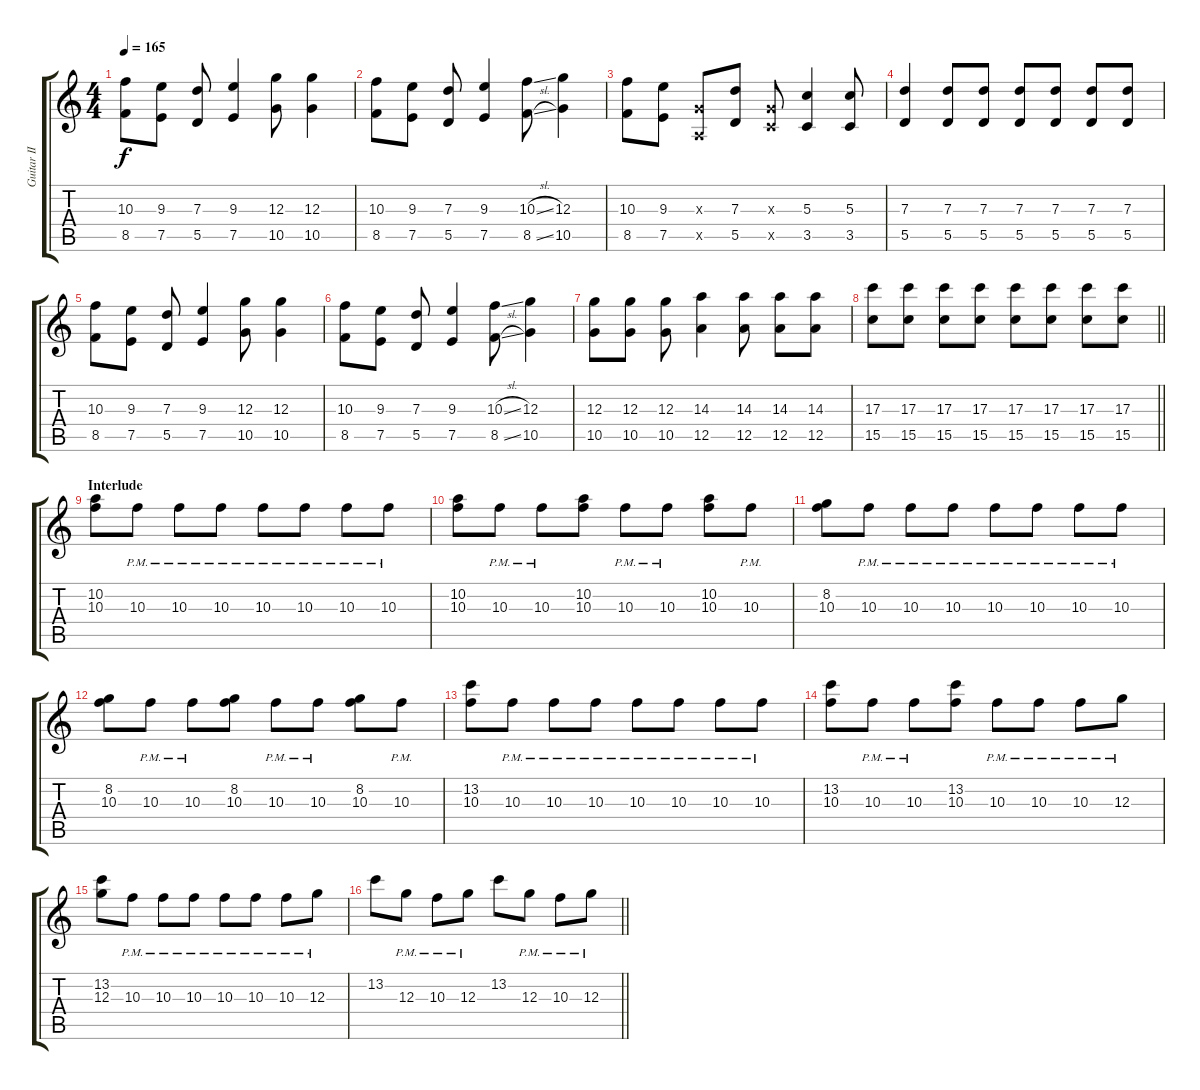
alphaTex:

\track ("Guitar II (Left)" "Guitar II ") {instrument distortionguitar}
\staff {score tabs}
\tuning (E4 B3 G3 D3 A2 D2) {hide}
\ts (4 4)
\tempo 165
\clef g2
\ks c
(10.3 8.5).8{dy f} (9.3 7.5).8 (7.3 5.5).8 (9.3 7.5).4 (12.3 10.5).8 (12.3 10.5).4 |
(10.3 8.5).8 (9.3 7.5).8 (7.3 5.5).8 (9.3 7.5).4 (10.3{sl} 8.5{sl}).8 (12.3 10.5).4 |
(10.3 8.5).8 (9.3 7.5).8 (0.3{x} 0.5{x}).8 (7.3 5.5).8 (0.3{x} 3.5{x}).8 (5.3 3.5).4 (5.3 3.5).8 |
(7.3 5.5).4 (7.3 5.5).8 (7.3 5.5).8 (7.3 5.5).8 (7.3 5.5).8 (7.3 5.5).8 (7.3 5.5).8 |
(10.3 8.5).8 (9.3 7.5).8 (7.3 5.5).8 (9.3 7.5).4 (12.3 10.5).8 (12.3 10.5).4 |
(10.3 8.5).8 (9.3 7.5).8 (7.3 5.5).8 (9.3 7.5).4 (10.3{sl} 8.5{sl}).8 (12.3 10.5).4 |
(12.3 10.5).8 (12.3 10.5).8 (12.3 10.5).8 (14.3 12.5).4 (14.3 12.5).8 (14.3 12.5).8 (14.3 12.5).8 |
\barLineRight lightlight
(17.3 15.5).8 (17.3 15.5).8 (17.3 15.5).8 (17.3 15.5).8 (17.3 15.5).8 (17.3 15.5).8 (17.3 15.5).8 (17.3 15.5).8 |
\section ("" "Interlude")
(10.2 10.3).8 10.3{pm}.8 10.3{pm}.8 10.3{pm}.8 10.3{pm}.8 10.3{pm}.8 10.3{pm}.8 10.3{pm}.8 |
(10.2 10.3).8 10.3{pm}.8 10.3{pm}.8 (10.2 10.3).8 10.3{pm}.8 10.3{pm}.8 (10.2 10.3).8 10.3{pm}.8 |
(8.2 10.3).8 10.3{pm}.8 10.3{pm}.8 10.3{pm}.8 10.3{pm}.8 10.3{pm}.8 10.3{pm}.8 10.3{pm}.8 |
(8.2 10.3).8 10.3{pm}.8 10.3{pm}.8 (8.2 10.3).8 10.3{pm}.8 10.3{pm}.8 (8.2 10.3).8 10.3{pm}.8 |
(13.2 10.3).8 10.3{pm}.8 10.3{pm}.8 10.3{pm}.8 10.3{pm}.8 10.3{pm}.8 10.3{pm}.8 10.3{pm}.8 |
(13.2 10.3).8 10.3{pm}.8 10.3{pm}.8 (13.2 10.3).8 10.3{pm}.8 10.3{pm}.8 10.3{pm}.8 12.3{pm}.8 |
(13.2 12.3).8 10.3{pm}.8 10.3{pm}.8 10.3{pm}.8 10.3{pm}.8 10.3{pm}.8 10.3{pm}.8 12.3{pm}.8 |
\barLineRight lightlight
13.2.8 12.3{pm}.8 10.3{pm}.8 12.3{pm}.8 13.2.8 12.3{pm}.8 10.3{pm}.8 12.3{pm}.8
